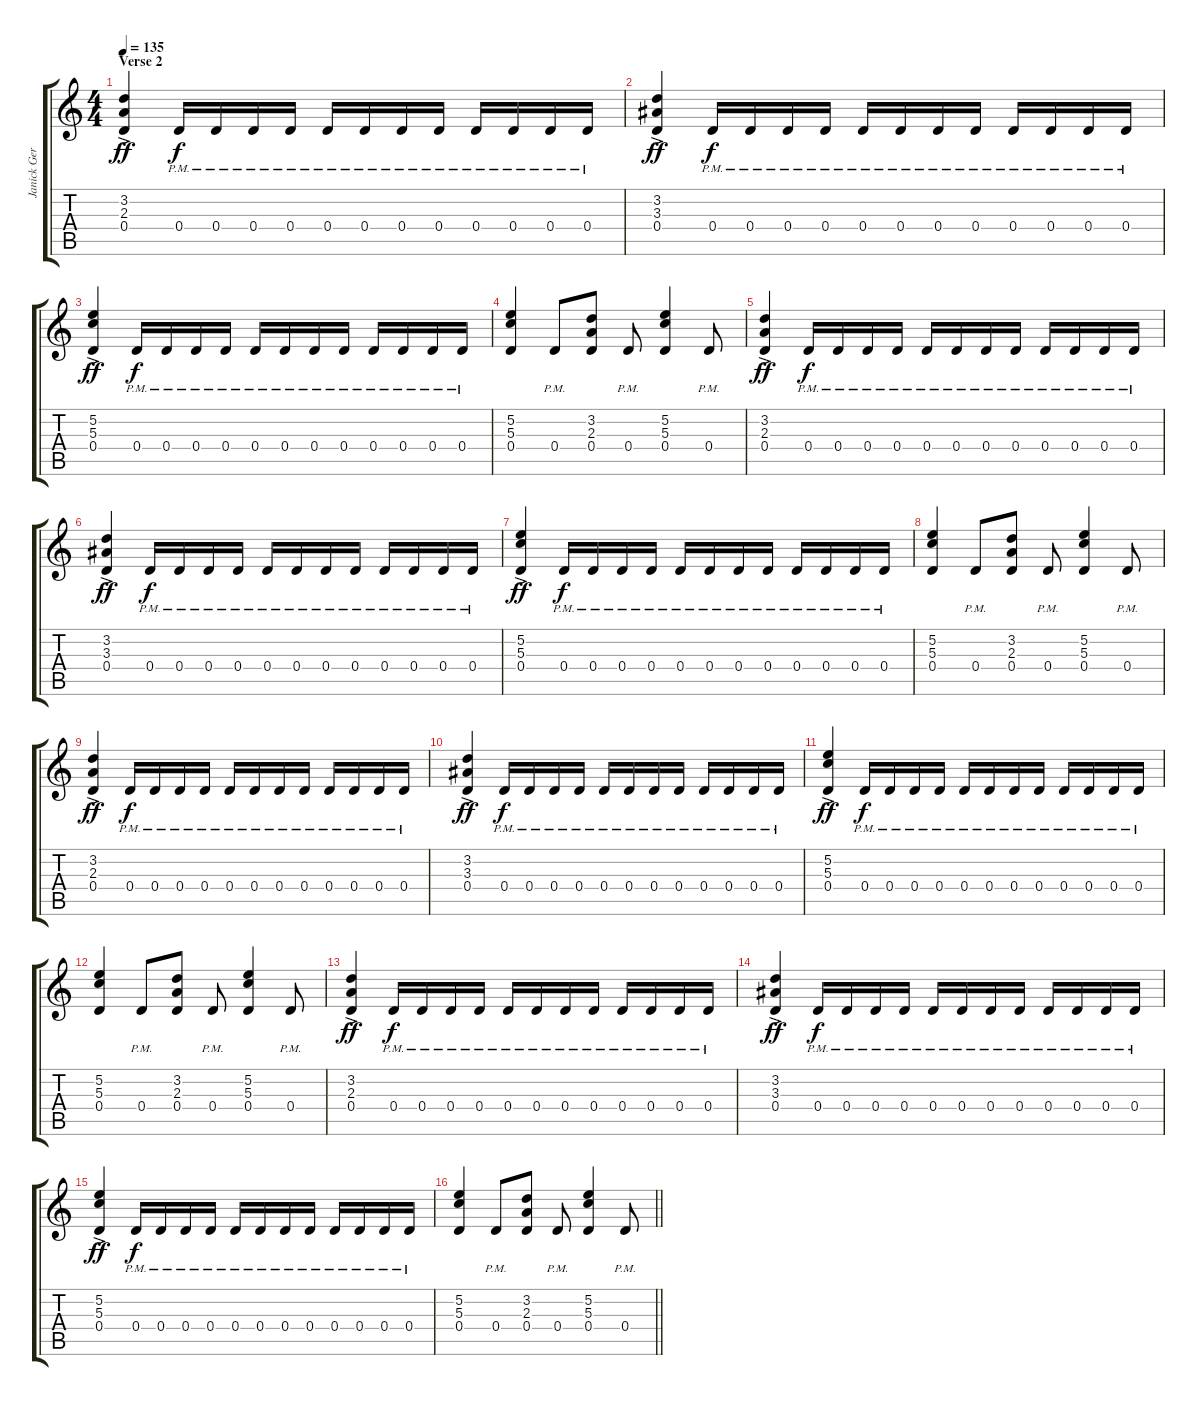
\track ("Janick Gers" "Janick Ger") {instrument distortionguitar}
\staff {score tabs}
\tuning (E4 B3 G3 D3 A2 E2) {hide}
\ts (4 4)
\section ("" "Verse 2")
\tempo 135
\clef g2
\ks c
(3.2{ac} 2.3{ac} 0.4{ac}).4{dy ff} 0.4{pm}.16{dy f} 0.4{pm}.16 0.4{pm}.16 0.4{pm}.16 0.4{pm}.16 0.4{pm}.16 0.4{pm}.16 0.4{pm}.16 0.4{pm}.16 0.4{pm}.16 0.4{pm}.16 0.4{pm}.16 |
(3.2{ac} 3.3{ac} 0.4{ac}).4{dy ff} 0.4{pm}.16{dy f} 0.4{pm}.16 0.4{pm}.16 0.4{pm}.16 0.4{pm}.16 0.4{pm}.16 0.4{pm}.16 0.4{pm}.16 0.4{pm}.16 0.4{pm}.16 0.4{pm}.16 0.4{pm}.16 |
(5.2{ac} 5.3{ac} 0.4{ac}).4{dy ff} 0.4{pm}.16{dy f} 0.4{pm}.16 0.4{pm}.16 0.4{pm}.16 0.4{pm}.16 0.4{pm}.16 0.4{pm}.16 0.4{pm}.16 0.4{pm}.16 0.4{pm}.16 0.4{pm}.16 0.4{pm}.16 |
(5.2 5.3 0.4).4 0.4{pm}.8 (3.2 2.3 0.4).8 0.4{pm}.8 (5.2 5.3 0.4).4 0.4{pm}.8 |
(3.2{ac} 2.3{ac} 0.4{ac}).4{dy ff} 0.4{pm}.16{dy f} 0.4{pm}.16 0.4{pm}.16 0.4{pm}.16 0.4{pm}.16 0.4{pm}.16 0.4{pm}.16 0.4{pm}.16 0.4{pm}.16 0.4{pm}.16 0.4{pm}.16 0.4{pm}.16 |
(3.2{ac} 3.3{ac} 0.4{ac}).4{dy ff} 0.4{pm}.16{dy f} 0.4{pm}.16 0.4{pm}.16 0.4{pm}.16 0.4{pm}.16 0.4{pm}.16 0.4{pm}.16 0.4{pm}.16 0.4{pm}.16 0.4{pm}.16 0.4{pm}.16 0.4{pm}.16 |
(5.2{ac} 5.3{ac} 0.4{ac}).4{dy ff} 0.4{pm}.16{dy f} 0.4{pm}.16 0.4{pm}.16 0.4{pm}.16 0.4{pm}.16 0.4{pm}.16 0.4{pm}.16 0.4{pm}.16 0.4{pm}.16 0.4{pm}.16 0.4{pm}.16 0.4{pm}.16 |
(5.2 5.3 0.4).4 0.4{pm}.8 (3.2 2.3 0.4).8 0.4{pm}.8 (5.2 5.3 0.4).4 0.4{pm}.8 |
(3.2{ac} 2.3{ac} 0.4{ac}).4{dy ff} 0.4{pm}.16{dy f} 0.4{pm}.16 0.4{pm}.16 0.4{pm}.16 0.4{pm}.16 0.4{pm}.16 0.4{pm}.16 0.4{pm}.16 0.4{pm}.16 0.4{pm}.16 0.4{pm}.16 0.4{pm}.16 |
(3.2{ac} 3.3{ac} 0.4{ac}).4{dy ff} 0.4{pm}.16{dy f} 0.4{pm}.16 0.4{pm}.16 0.4{pm}.16 0.4{pm}.16 0.4{pm}.16 0.4{pm}.16 0.4{pm}.16 0.4{pm}.16 0.4{pm}.16 0.4{pm}.16 0.4{pm}.16 |
(5.2{ac} 5.3{ac} 0.4{ac}).4{dy ff} 0.4{pm}.16{dy f} 0.4{pm}.16 0.4{pm}.16 0.4{pm}.16 0.4{pm}.16 0.4{pm}.16 0.4{pm}.16 0.4{pm}.16 0.4{pm}.16 0.4{pm}.16 0.4{pm}.16 0.4{pm}.16 |
(5.2 5.3 0.4).4 0.4{pm}.8 (3.2 2.3 0.4).8 0.4{pm}.8 (5.2 5.3 0.4).4 0.4{pm}.8 |
(3.2{ac} 2.3{ac} 0.4{ac}).4{dy ff} 0.4{pm}.16{dy f} 0.4{pm}.16 0.4{pm}.16 0.4{pm}.16 0.4{pm}.16 0.4{pm}.16 0.4{pm}.16 0.4{pm}.16 0.4{pm}.16 0.4{pm}.16 0.4{pm}.16 0.4{pm}.16 |
(3.2{ac} 3.3{ac} 0.4{ac}).4{dy ff} 0.4{pm}.16{dy f} 0.4{pm}.16 0.4{pm}.16 0.4{pm}.16 0.4{pm}.16 0.4{pm}.16 0.4{pm}.16 0.4{pm}.16 0.4{pm}.16 0.4{pm}.16 0.4{pm}.16 0.4{pm}.16 |
(5.2{ac} 5.3{ac} 0.4{ac}).4{dy ff} 0.4{pm}.16{dy f} 0.4{pm}.16 0.4{pm}.16 0.4{pm}.16 0.4{pm}.16 0.4{pm}.16 0.4{pm}.16 0.4{pm}.16 0.4{pm}.16 0.4{pm}.16 0.4{pm}.16 0.4{pm}.16 |
\barLineRight lightlight
(5.2 5.3 0.4).4 0.4{pm}.8 (3.2 2.3 0.4).8 0.4{pm}.8 (5.2 5.3 0.4).4 0.4{pm}.8
